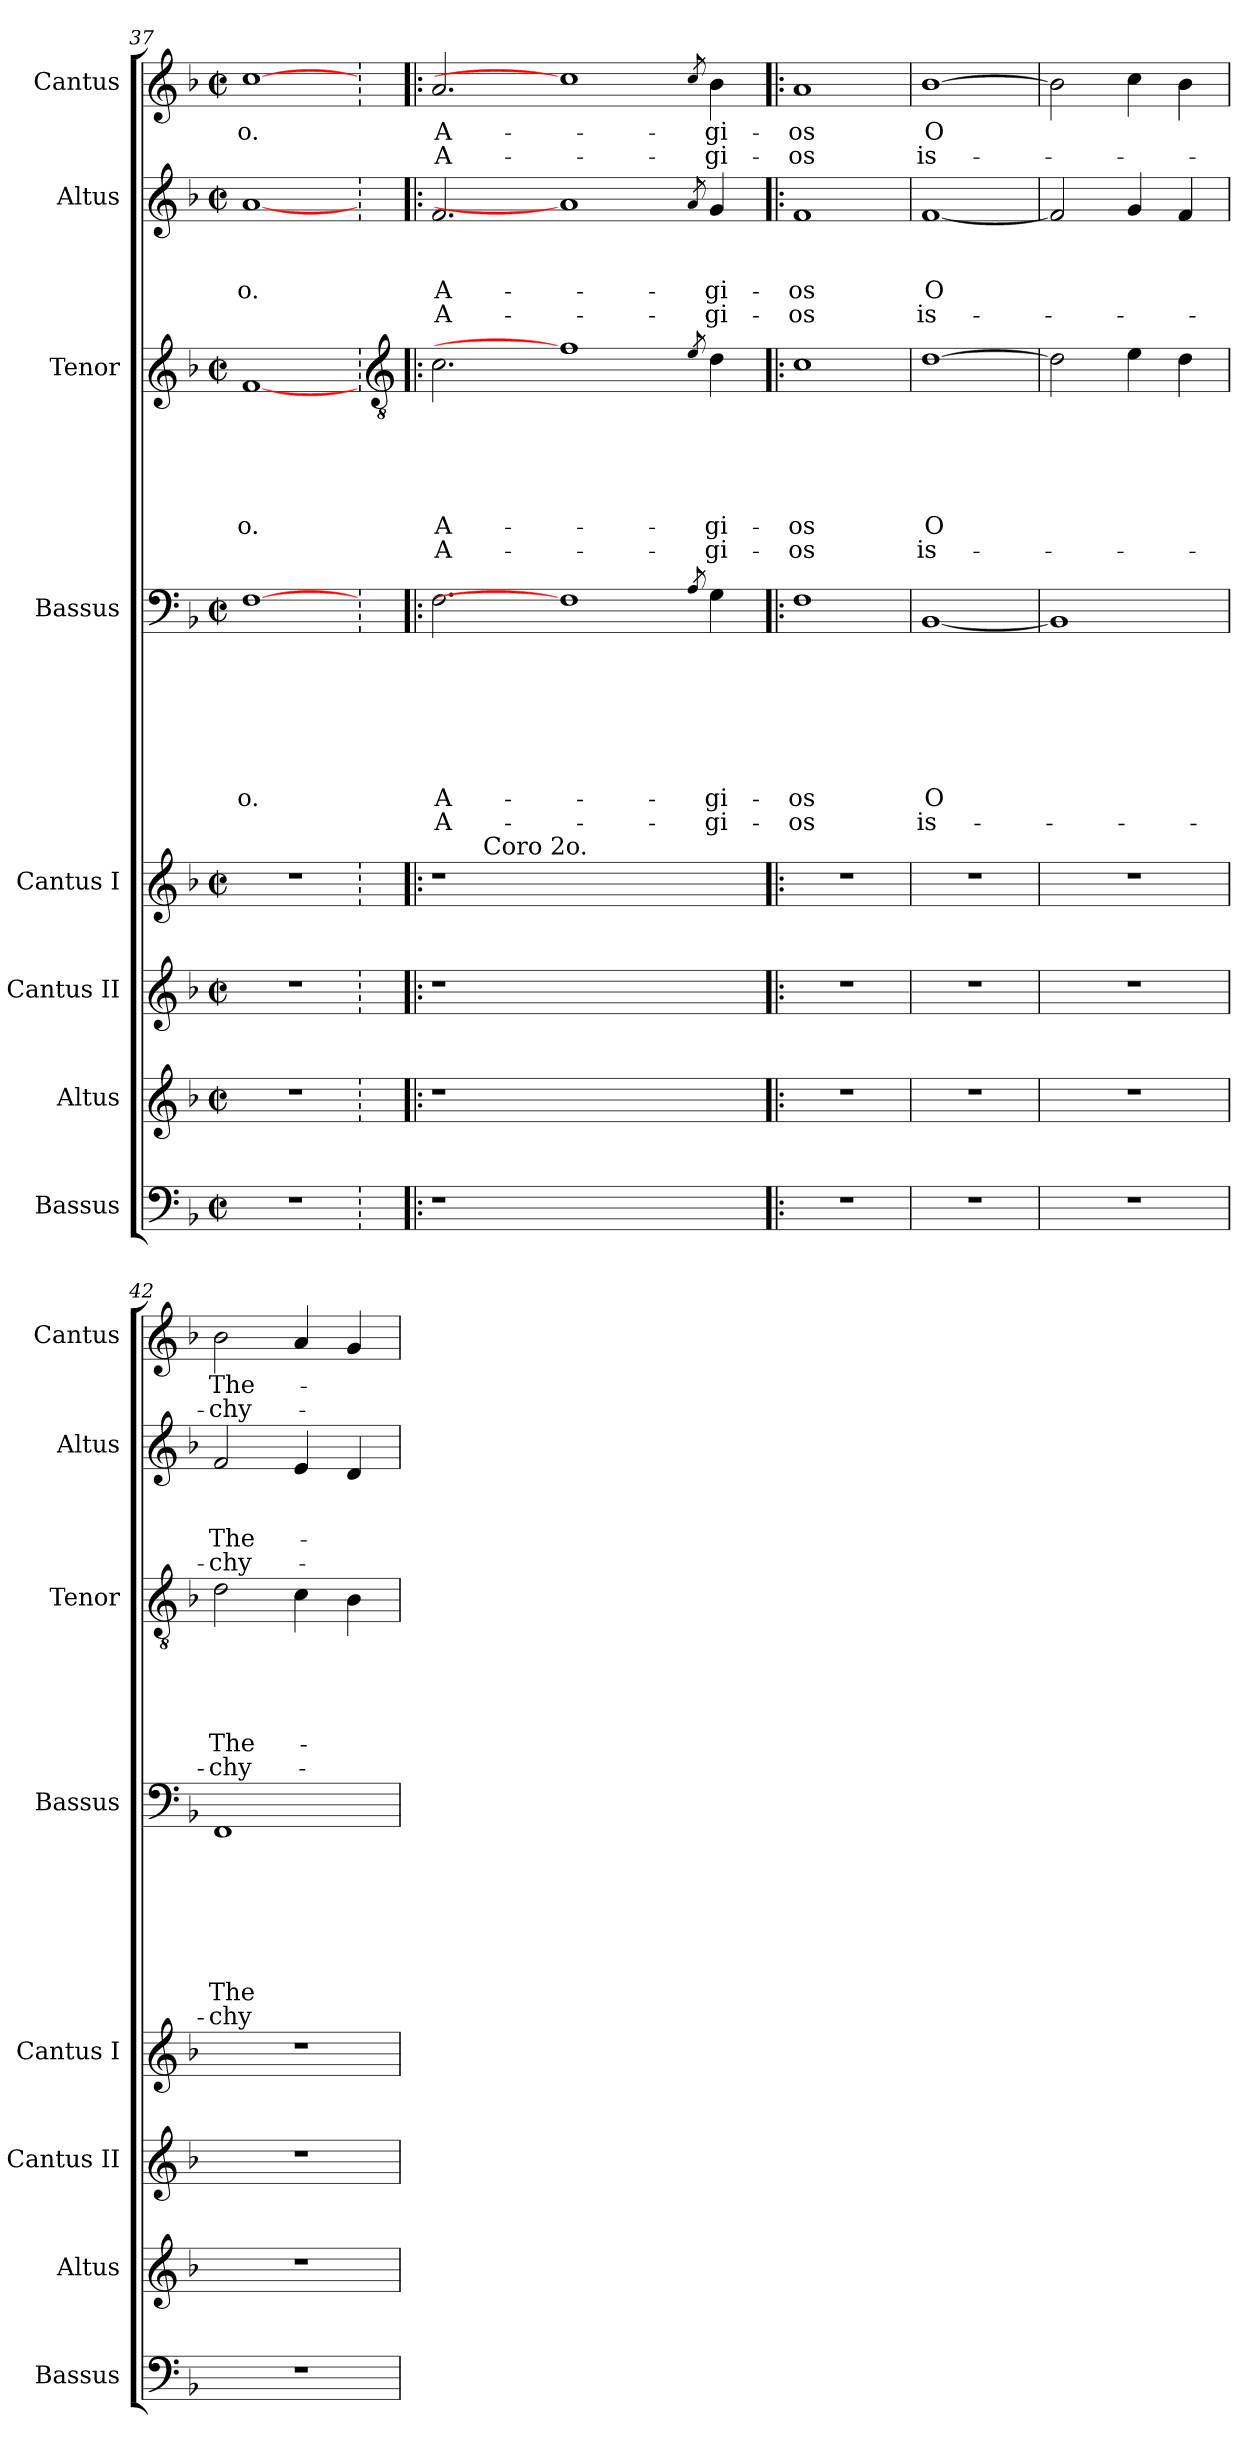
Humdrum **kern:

**kern	**kern	**kern	**kern	**kern	**text	**text	**text	**text	**text	**text	**text	**text	**kern	**text	**text	**text	**text	**text	**text	**kern	**text	**text	**text	**text	**kern	**text	**text
*part8	*part7	*part6	*part5	*part4	*part4	*part4	*part4	*part4	*part4	*part4	*part4	*part4	*part3	*part3	*part3	*part3	*part3	*part3	*part3	*part2	*part2	*part2	*part2	*part2	*part1	*part1	*part1
*staff8	*staff7	*staff6	*staff5	*staff4	*staff4	*staff4	*staff4	*staff4	*staff4	*staff4	*staff4	*staff4	*staff3	*staff3	*staff3	*staff3	*staff3	*staff3	*staff3	*staff2	*staff2	*staff2	*staff2	*staff2	*staff1	*staff1	*staff1
*I"Bassus	*I"Altus	*I"Cantus II	*I"Cantus I	*I"Bassus	*	*	*	*	*	*	*	*	*I"Tenor	*	*	*	*	*	*	*I"Altus	*	*	*	*	*I"Cantus	*	*
*I'Bassus	*I'Altus	*I'Cantus II	*I'Cantus I	*I'Bassus	*	*	*	*	*	*	*	*	*I'Tenor	*	*	*	*	*	*	*I'Altus	*	*	*	*	*I'Cantus	*	*
*clefF4	*clefG2	*clefG2	*clefG2	*clefF4	*	*	*	*	*	*	*	*	*clefG2	*	*	*	*	*	*	*clefG2	*	*	*	*	*clefG2	*	*
*k[b-]	*k[b-]	*k[b-]	*k[b-]	*k[b-]	*	*	*	*	*	*	*	*	*k[b-]	*	*	*	*	*	*	*k[b-]	*	*	*	*	*k[b-]	*	*
*F:	*F:	*F:	*F:	*F:	*	*	*	*	*	*	*	*	*F:	*	*	*	*	*	*	*F:	*	*	*	*	*F:	*	*
*M2/2	*M2/2	*M2/2	*M2/2	*M2/2	*	*	*	*	*	*	*	*	*M2/2	*	*	*	*	*	*	*M2/2	*	*	*	*	*M2/2	*	*
*met(c|)	*met(c|)	*met(c|)	*met(c|)	*met(c|)	*	*	*	*	*	*	*	*	*met(c|)	*	*	*	*	*	*	*met(c|)	*	*	*	*	*met(c|)	*	*
=37	=37	=37	=37	=37	=37	=37	=37	=37	=37	=37	=37	=37	=37	=37	=37	=37	=37	=37	=37	=37	=37	=37	=37	=37	=37	=37	=37
!	!	!	!	!	!	!	!	!	!	!	!LO:LY:b	!	!	!	!	!	!	!LO:LY:b	!	!	!	!	!LO:LY:a	!	!	!LO:LY:b	!
1r	1r	1r	1r	[1F	.	.	.	.	.	.	o.	.	[1f	.	.	.	.	-o.	.	[1a	.	.	-o.	.	[1cc	-o.	.
!!LO:PB:g=z
=38!:	=38!:	=38!:	=38!:	=38!:	=38!:	=38!:	=38!:	=38!:	=38!:	=38!:	=38!:	=38!:	=38!:	=38!:	=38!:	=38!:	=38!:	=38!:	=38!:	=38!:	=38!:	=38!:	=38!:	=38!:	=38!:	=38!:	=38!:
*	*	*	*	*	*	*	*	*	*	*	*	*	*clefGv2	*	*	*	*	*	*	*	*	*	*	*	*	*	*
!	!	!	!	!	!	!	!	!	!	!	!LO:LY:b	!LO:LY:b	!	!	!	!	!	!LO:LY:b	!LO:LY:b	!	!	!	!LO:LY:a	!LO:LY:a	!	!LO:LY:b	!LO:LY:b
*	*	*	*^	*	*	*	*	*	*	*	*	*	*	*	*	*	*	*	*	*	*	*	*	*	*	*	*
1r	1r	1r	1r	4ryy	2.F\	.	.	.	.	.	.	A-	A-	2.c\	.	.	.	.	A-	A-	2.f/	.	.	A-	A-	2.a/	A-	A-
!	!	!	!	!LO:TX:a:t=Coro 2o.	!	!	!	!	!	!	!	!	!	!	!	!	!	!	!	!	!	!	!	!	!	!	!	!
.	.	.	.	1..ryy	.	.	.	.	.	.	.	.	.	.	.	.	.	.	.	.	.	.	.	.	.	.	.	.
.	.	.	.	.	1F]	.	.	.	.	.	.	.	.	1f]	.	.	.	.	.	.	1a]	.	.	.	.	1cc]	.	.
1ryy	1ryy	1ryy	1ryy	.	.	.	.	.	.	.	.	.	.	.	.	.	.	.	.	.	.	.	.	.	.	.	.	.
.	.	.	.	.	8qA/	.	.	.	.	.	.	.	.	8qe/	.	.	.	.	.	.	8qa/	.	.	.	.	8qcc/	.	.
!	!	!	!	!	!	!	!	!	!	!	!	!LO:LY:b	!LO:LY:b	!	!	!	!	!	!LO:LY:b	!LO:LY:b	!	!	!	!LO:LY:a	!LO:LY:a	!	!LO:LY:b	!LO:LY:b
.	.	.	.	.	4G\	.	.	.	.	.	.	-gi-	-gi-	4d\	.	.	.	.	-gi-	-gi-	4g/	.	.	-gi-	-gi-	4b-\	-gi-	-gi-
=39	=39	=39	=39	=39	=39	=39	=39	=39	=39	=39	=39	=39	=39	=39	=39	=39	=39	=39	=39	=39	=39	=39	=39	=39	=39	=39	=39	=39
!	!	!	!	!	!	!	!	!	!	!	!	!LO:LY:b	!LO:LY:b	!	!	!	!	!	!LO:LY:b	!LO:LY:b	!	!	!	!LO:LY:a	!LO:LY:a	!	!LO:LY:b	!LO:LY:b
*	*	*	*v	*v	*	*	*	*	*	*	*	*	*	*	*	*	*	*	*	*	*	*	*	*	*	*	*	*
1r	1r	1r	1r	1F	.	.	.	.	.	.	-os	-os	1c	.	.	.	.	-os	-os	1f	.	.	-os	-os	1a	-os	-os
=40	=40	=40	=40	=40	=40	=40	=40	=40	=40	=40	=40	=40	=40	=40	=40	=40	=40	=40	=40	=40	=40	=40	=40	=40	=40	=40	=40
!	!	!	!	!	!	!	!	!	!	!	!LO:LY:b	!LO:LY:b	!	!	!	!	!	!LO:LY:b	!LO:LY:b	!	!	!	!LO:LY:a	!LO:LY:a	!	!LO:LY:b	!LO:LY:b
1r	1r	1r	1r	[<1BB-	.	.	.	.	.	.	O	is-	[>1d	.	.	.	.	O	is-	[<1f	.	.	O	is-	[>1b-	O	is-
=41	=41	=41	=41	=41	=41	=41	=41	=41	=41	=41	=41	=41	=41	=41	=41	=41	=41	=41	=41	=41	=41	=41	=41	=41	=41	=41	=41
1r	1r	1r	1r	1BB-]	.	.	.	.	.	.	.	.	2d\]	.	.	.	.	.	.	2f/]	.	.	.	.	2b-\]	.	.
.	.	.	.	.	.	.	.	.	.	.	.	.	4e\	.	.	.	.	.	.	4g/	.	.	.	.	4cc\	.	.
.	.	.	.	.	.	.	.	.	.	.	.	.	4d\	.	.	.	.	.	.	4f/	.	.	.	.	4b-\	.	.
=42	=42	=42	=42	=42	=42	=42	=42	=42	=42	=42	=42	=42	=42	=42	=42	=42	=42	=42	=42	=42	=42	=42	=42	=42	=42	=42	=42
!	!	!	!	!	!	!	!	!	!	!	!LO:LY:b	!LO:LY:b	!	!	!	!	!	!LO:LY:b	!LO:LY:b	!	!	!	!LO:LY:a	!LO:LY:a	!	!LO:LY:b	!LO:LY:b
1r	1r	1r	1r	1FF	.	.	.	.	.	.	The-	-chy-	2d\	.	.	.	.	The-	-chy-	2f/	.	.	The-	-chy-	2b-\	The-	-chy-
.	.	.	.	.	.	.	.	.	.	.	.	.	4c\	.	.	.	.	.	.	4e/	.	.	.	.	4a/	.	.
.	.	.	.	.	.	.	.	.	.	.	.	.	4B-\	.	.	.	.	.	.	4d/	.	.	.	.	4g/	.	.
=	=	=	=	=	=	=	=	=	=	=	=	=	=	=	=	=	=	=	=	=	=	=	=	=	=	=	=
*-	*-	*-	*-	*-	*-	*-	*-	*-	*-	*-	*-	*-	*-	*-	*-	*-	*-	*-	*-	*-	*-	*-	*-	*-	*-	*-	*-
